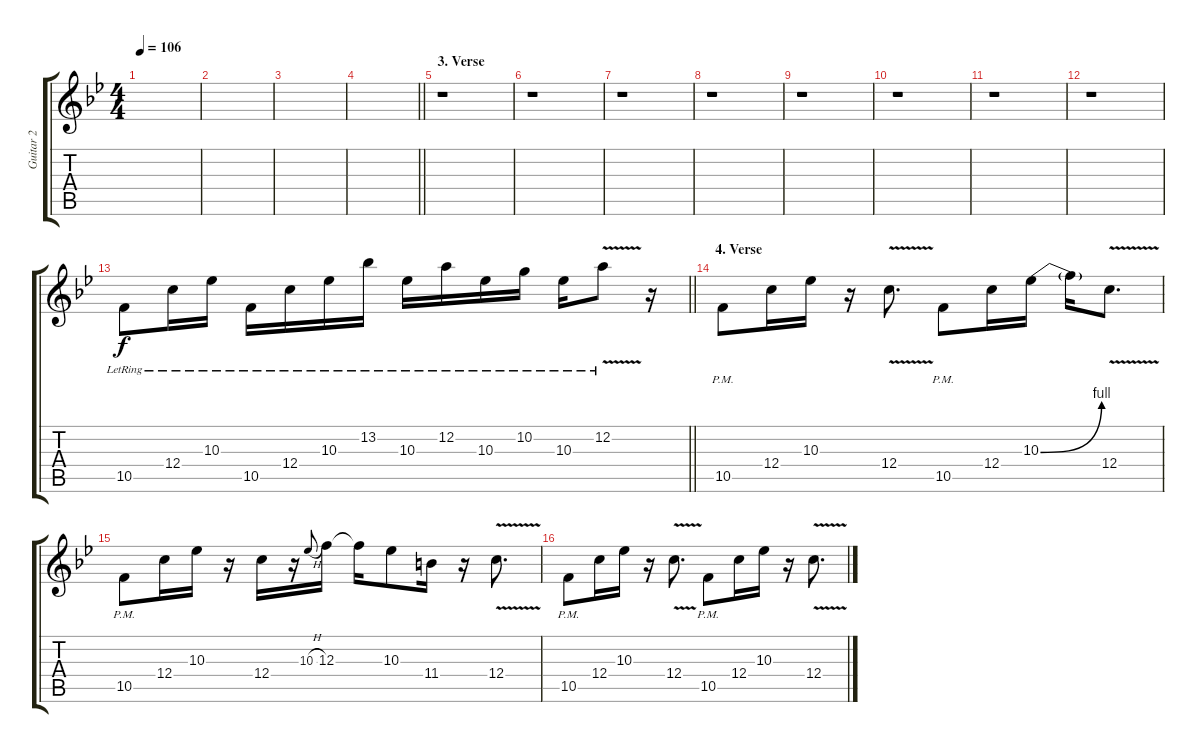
\track ("Guitar 2" "Guitar 2") {instrument electricguitarclean}
\staff {score tabs}
\tuning (D4 A3 F3 C3 G2 D2) {hide}
\ts (4 4)
\tempo 106
\clef g2
\ks gminor
|
|
|
\barLineRight lightlight
|
\section ("" "3. Verse")
r.1 |
r.1 |
r.1 |
r.1 |
r.1 |
r.1 |
r.1 |
r.1 |
\barLineRight lightlight
10.5{lr}.8{balance 16} 12.4{lr}.16 10.3{lr}.16 10.5{lr}.16 12.4{lr}.16 10.3{lr}.16 13.2{lr}.16 10.3{lr}.16 12.2{lr}.16 10.3{lr}.16 10.2{lr}.16 10.3{lr}.16 12.2{v lr}.8 r.16 |
\section ("" "4. Verse")
10.5{pm}.8 12.4.16 10.3.16 r.16 12.4{v}.8{d} 10.5{pm}.8 12.4.16 10.3{be (bend 0 0 60 4)}.16 10.3{t}.16 12.4{v}.8{d} |
10.5{pm}.8 12.4.16 10.3.16 r.16 12.4.16 r.16 10.3{h}.8{gr onbeat} 12.3.16 12.3{t}.16 10.3.8 11.4.16 r.16 12.4{v}.8{d} |
10.5{pm}.8 12.4.16 10.3.16 r.16 12.4{v}.8{d} 10.5{pm}.8 12.4.16 10.3.16 r.16 12.4{v}.8{d}
